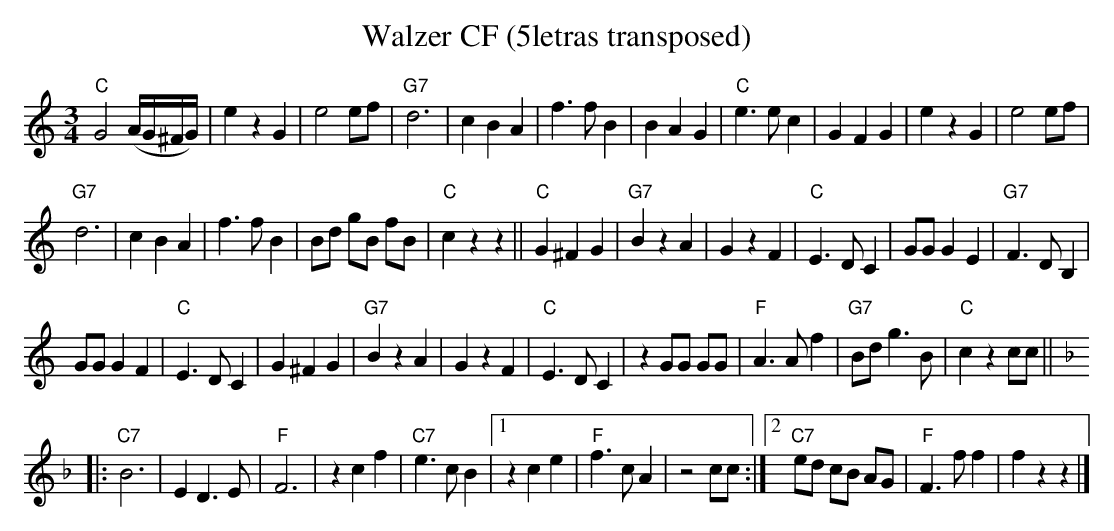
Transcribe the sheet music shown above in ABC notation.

X:1
T:Walzer CF (5letras transposed)
M:3/4
L:1/4
K:C transpose=3 %%MIDI gchordon
"C"G2 (A/4G/4^F/4G/4) | ezG | e2e/2f/2 | "G7"d3 | cBA | f>fB | BAG | "C"e>ec | GFG | ezG | e2e/2f/2 |
"G7"d3 | cBA | f>fB | B/2d/2 g/2B/2 f/2B/2 | "C"czz || "C"G^FG | "G7"BzA | GzF | "C"E>DC | G/2G/2GE | "G7"F>DB, |
G/2G/2GF | "C"E>DC | G^FG | "G7"BzA | GzF | "C"E>DC | zG/2G/2 G/2G/2 | "F"A>Af | "G7"B/2d/2g>B | "C"czc/2c/2 ||[K:F]
|: "C7"B3 | ED>E | "F"F3 | zcf | "C7"e>cB |1 zce | "F"f>cA | z2c/2c/2 :|2 "C7"e/2d/2 c/2B/2 A/2G/2 | "F"F>ff | fzz |]
